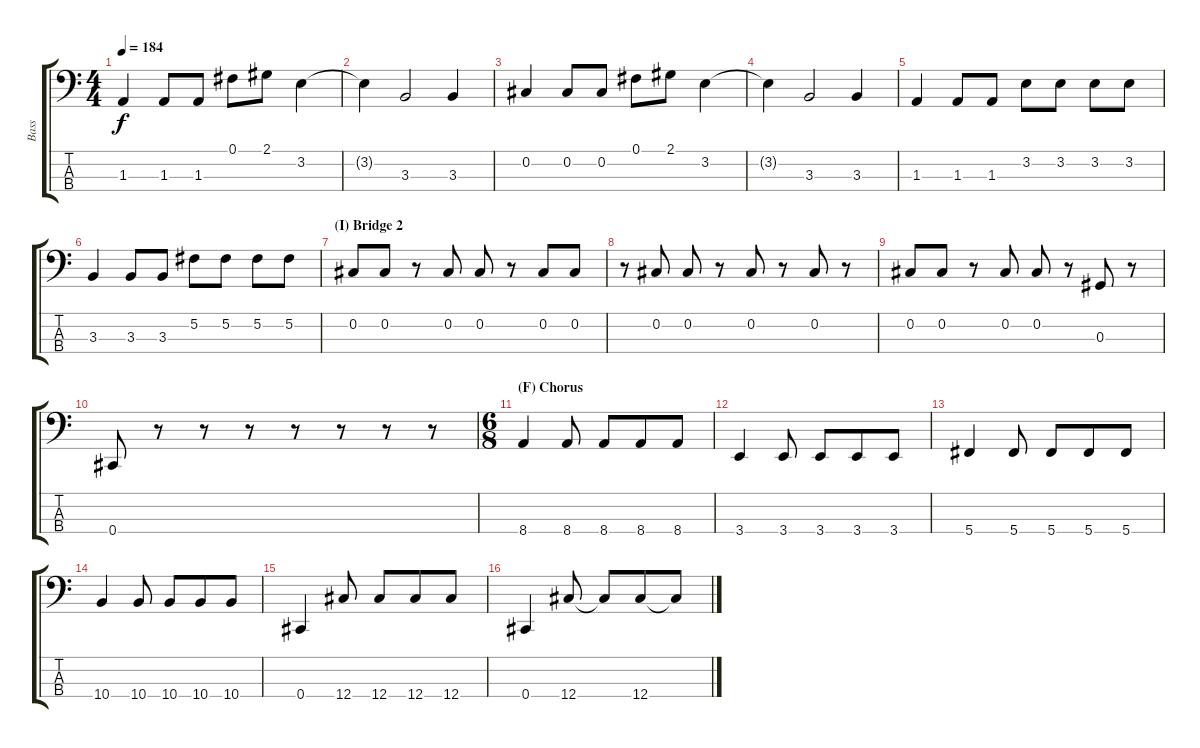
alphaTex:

\track ("Bass" "Bass") {instrument electricbassfinger}
\staff {score tabs}
\tuning (Gb2 Db2 Ab1 Db1) {hide}
\ts (4 4)
\tempo 184
\clef f4
\ks c
1.3.4{dy f} 1.3.8 1.3.8 0.1.8 2.1.8 3.2.4 |
3.2{t}.4 3.3.2 3.3.4 |
0.2.4 0.2.8 0.2.8 0.1.8 2.1.8 3.2.4 |
3.2{t}.4 3.3.2 3.3.4 |
1.3.4 1.3.8 1.3.8 3.2.8 3.2.8 3.2.8 3.2.8 |
3.3.4 3.3.8 3.3.8 5.2.8 5.2.8 5.2.8 5.2.8 |
\section ("" "(I) Bridge 2")
0.2.8 0.2.8 r.8 0.2.8 0.2.8 r.8 0.2.8 0.2.8 |
r.8 0.2.8 0.2.8 r.8 0.2.8 r.8 0.2.8 r.8 |
0.2.8 0.2.8 r.8 0.2.8 0.2.8 r.8 0.3.8 r.8 |
0.4.8 r.8 r.8 r.8 r.8 r.8 r.8 r.8 |
\ts (6 8)
\section ("" "(F) Chorus")
8.4.4 8.4.8 8.4.8 8.4.8 8.4.8 |
3.4.4 3.4.8 3.4.8 3.4.8 3.4.8 |
5.4.4 5.4.8 5.4.8 5.4.8 5.4.8 |
10.4.4 10.4.8 10.4.8 10.4.8 10.4.8 |
0.4.4 12.4.8 12.4.8 12.4.8 12.4.8 |
0.4.4 12.4.8 12.4{t}.8 12.4.8 12.4{t}.8
